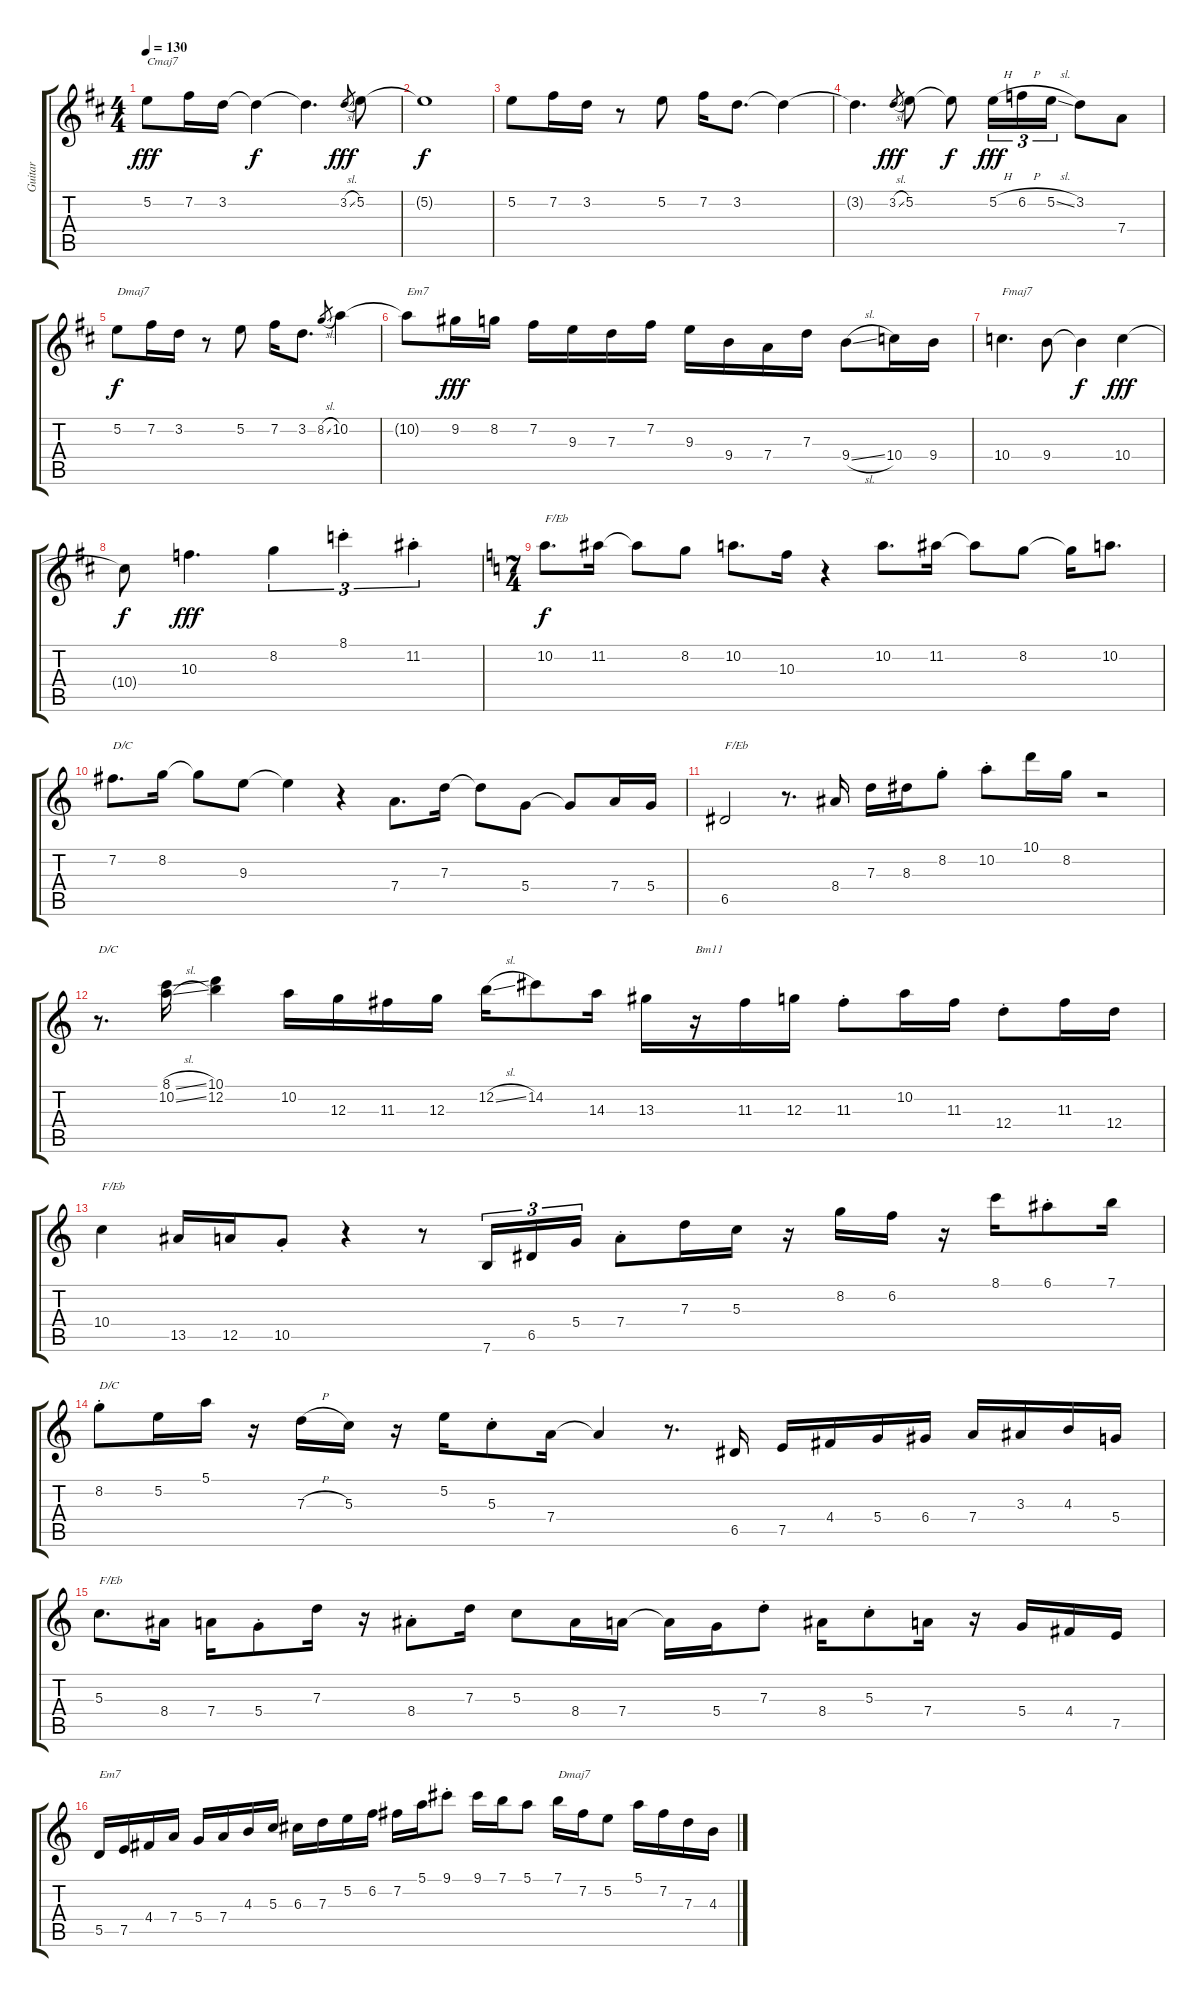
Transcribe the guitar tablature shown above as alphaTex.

\track ("Guitar" "Guitar") {instrument electricguitarjazz}
\staff {score tabs}
\tuning (E4 B3 G3 D3 A2 E2) {hide}
\ts (4 4)
\tempo 130
\clef g2
\ks d
5.2.8{txt "Cmaj7" dy fff} 7.2.16 3.2.16 3.2{t}.4{dy f} 3.2{t}.4{d} 3.2{sl}.8{gr dy fff} 5.2.8 |
5.2{t}.1{dy f} |
5.2.8 7.2.16 3.2.16 r.8 5.2.8 7.2.16 3.2.8{d} 3.2{t}.4 |
3.2{t}.4{d} 3.2{sl}.8{gr dy fff} 5.2.8 5.2{t}.8{dy f} 5.2{h}.16{tu (3 2) dy fff} 6.2{h}.16{tu (3 2)} 5.2{sl}.16{tu (3 2)} 3.2.8 7.4.8 |
5.2.8{txt "Dmaj7" dy f} 7.2.16 3.2.16 r.8 5.2.8 7.2.16 3.2.8{d} 8.2{sl}.8{gr} 10.2.4 |
10.2{t}.8{txt "Em7"} 9.2.16{dy fff} 8.2.16 7.2.16 9.3.16 7.3.16 7.2.16 9.3.16 9.4.16 7.4.16 7.3.16 9.4{sl}.8 10.4.16 9.4.16 |
10.4.4{d txt "Fmaj7"} 9.4.8 9.4{t}.4{dy f} 10.4.4{dy fff} |
10.4{t}.8{dy f} 10.3.4{d dy fff} 8.2.4{tu (3 2)} 8.1{st}.4{tu (3 2)} 11.2{st}.4{tu (3 2)} |
\ts (7 4)
\ks c
10.2.8{d txt "F/Eb" dy f} 11.2.16 11.2{t}.8 8.2.8 10.2.8{d} 10.3.16 r.4 10.2.8{d} 11.2.16 11.2{t}.8 8.2.8 8.2{t}.16 10.2.8{d} |
7.2.8{d txt "D/C"} 8.2.16 8.2{t}.8 9.3.8 9.3{t}.4 r.4 7.4.8{d} 7.3.16 7.3{t}.8 5.4.8 5.4{t}.8 7.4.16 5.4.16 |
6.5.2{txt "F/Eb"} r.8{d} 8.4.16 7.3.16 8.3.16 8.2{st}.8 10.2{st}.8 10.1.16 8.2.16 r.2 |
r.8{d txt "D/C"} (8.1{sl} 10.2{sl}).16 (10.1 12.2).4 10.2.16 12.3.16 11.3.16 12.3.16 12.2{sl}.16 14.2.8 14.3.16 13.3.16 r.16{txt "Bm11"} 11.3.16 12.3.16 11.3{st}.8 10.2.16 11.3.16 12.4{st}.8 11.3.16 12.4.16 |
10.4.4{txt "F/Eb"} 13.5.16 12.5.16 10.5{st}.8 r.4 r.8 7.6.16{tu (3 2)} 6.5.16{tu (3 2)} 5.4.16{tu (3 2)} 7.4{st}.8 7.3.16 5.3.16 r.16 8.2.16 6.2.16 r.16 8.1.16 6.1{st}.8 7.1.16 |
8.2{st}.8{txt "D/C"} 5.2.16 5.1.16 r.16 7.3{h}.16 5.3.16 r.16 5.2.16 5.3{st}.8 7.4.16 7.4{t}.4 r.8{d} 6.5.16 7.5.16 4.4.16 5.4.16 6.4.16 7.4.16 3.3.16 4.3.16 5.4.16 |
5.3.8{d txt "F/Eb"} 8.4.16 7.4.16 5.4{st}.8 7.3.16 r.16 8.4{st}.8 7.3.16 5.3.8 8.4.16 7.4.16 7.4{t}.16 5.4.16 7.3{st}.8 8.4.16 5.3{st}.8 7.4.16 r.16 5.4.16 4.4.16 7.5.16 |
5.5.16{txt "Em7"} 7.5.16 4.4.16 7.4.16 5.4.16 7.4.16 4.3.16 5.3.16 6.3.16 7.3.16 5.2.16 6.2.16 7.2.16 5.1.16 9.1{st}.8 9.1.16 7.1.16 5.1.8 7.1.16{txt "Dmaj7"} 7.2.16 5.2.8 5.1.16 7.2.16 7.3.16 4.3.16
